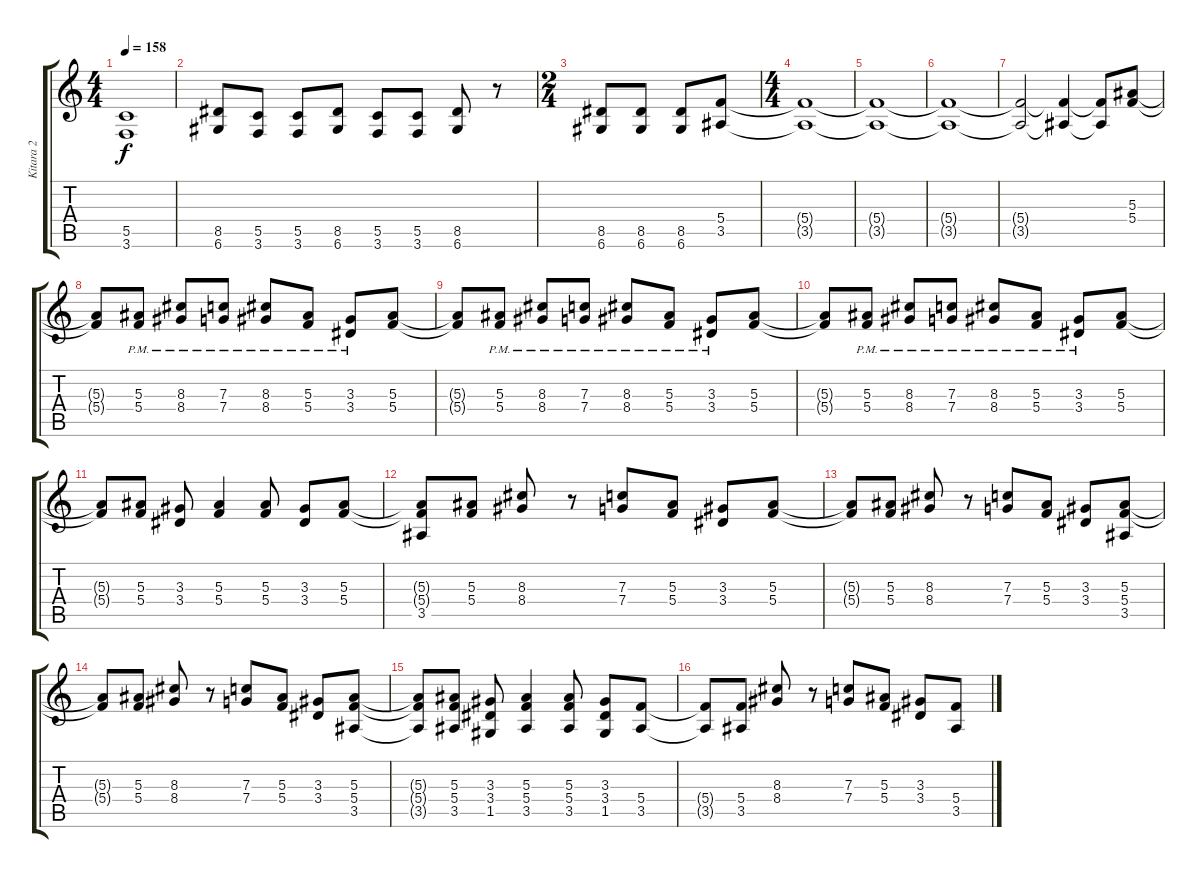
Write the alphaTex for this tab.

\track ("Kitara 2" "Kitara 2") {instrument distortionguitar}
\staff {score tabs}
\tuning (D4 A3 F3 C3 G2 D2) {hide}
\ts (4 4)
\tempo 158
\clef g2
\ks c
(5.5{t} 3.6{t}).1{dy f} |
(8.5 6.6).8 (5.5 3.6).8 (5.5 3.6).8 (8.5 6.6).8 (5.5 3.6).8 (5.5 3.6).8 (8.5 6.6).8 r.8 |
\ts (2 4)
(8.5 6.6).8 (8.5 6.6).8 (8.5 6.6).8 (5.4 3.5).8 |
\ts (4 4)
(5.4{t} 3.5{t}).1 |
(5.4{t} 3.5{t}).1 |
(5.4{t} 3.5{t}).1 |
(5.4{t} 3.5{t}).2 (5.4{t} 3.5{t}).4 (5.4{t} 3.5{t}).8 (5.3 5.4).8 |
(5.3{t} 5.4{t}).8 (5.3{pm} 5.4{pm}).8 (8.3{pm} 8.4{pm}).8 (7.3{pm} 7.4{pm}).8 (8.3{pm} 8.4{pm}).8 (5.3{pm} 5.4{pm}).8 (3.3{pm} 3.4{pm}).8 (5.3 5.4).8 |
(5.3{t} 5.4{t}).8 (5.3{pm} 5.4{pm}).8 (8.3{pm} 8.4{pm}).8 (7.3{pm} 7.4{pm}).8 (8.3{pm} 8.4{pm}).8 (5.3{pm} 5.4{pm}).8 (3.3{pm} 3.4{pm}).8 (5.3 5.4).8 |
(5.3{t} 5.4{t}).8 (5.3{pm} 5.4{pm}).8 (8.3{pm} 8.4{pm}).8 (7.3{pm} 7.4{pm}).8 (8.3{pm} 8.4{pm}).8 (5.3{pm} 5.4{pm}).8 (3.3{pm} 3.4{pm}).8 (5.3 5.4).8 |
(5.3{t} 5.4{t}).8 (5.3 5.4).8 (3.3 3.4).8 (5.3 5.4).4 (5.3 5.4).8 (3.3 3.4).8 (5.3 5.4).8 |
(5.3{t} 5.4{t} 3.5).8 (5.3 5.4).8 (8.3 8.4).8 r.8 (7.3 7.4).8 (5.3 5.4).8 (3.3 3.4).8 (5.3 5.4).8 |
(5.3{t} 5.4{t}).8 (5.3 5.4).8 (8.3 8.4).8 r.8 (7.3 7.4).8 (5.3 5.4).8 (3.3 3.4).8 (5.3 5.4 3.5).8 |
(5.3{t} 5.4{t}).8 (5.3 5.4).8 (8.3 8.4).8 r.8 (7.3 7.4).8 (5.3 5.4).8 (3.3 3.4).8 (5.3 5.4 3.5).8 |
(5.3{t} 5.4{t} 3.5{t}).8 (5.3 5.4 3.5).8 (3.3 3.4 1.5).8 (5.3 5.4 3.5).4 (5.3 5.4 3.5).8 (3.3 3.4 1.5).8 (5.4 3.5).8 |
(5.4{t} 3.5{t}).8 (5.4 3.5).8 (8.3 8.4).8 r.8 (7.3 7.4).8 (5.3 5.4).8 (3.3 3.4).8 (5.4 3.5).8
